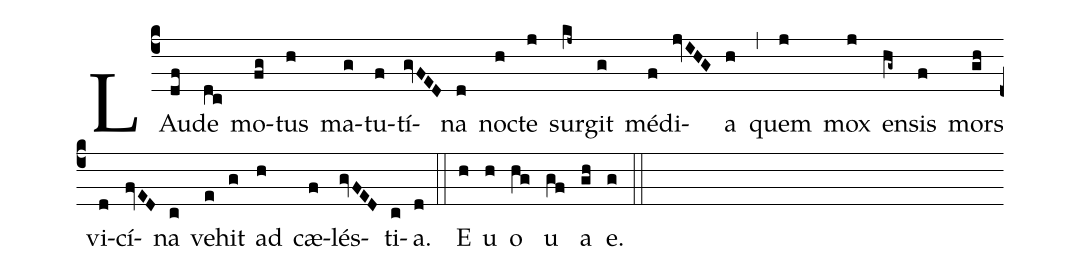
%%
(c4)
LAu(df)de(dc) mo(fg)tus(h) ma(g)tu(f)tí(gvFED)na(d) noc(h)te(j) sur(kj~)git(g) mé(f)di(jvIHG)a(h) (,)
quem(j) mox(j) en(hg~)sis(f) mors(gh) vi(d)cí(fvED)na(c) ve(e)hit(g) ad(h) cæ(f)lés(gvFED)ti(c)a.(d) (::)
E(h) u(h) o(hg) u(gf) a(gh) e.(g) (::)
